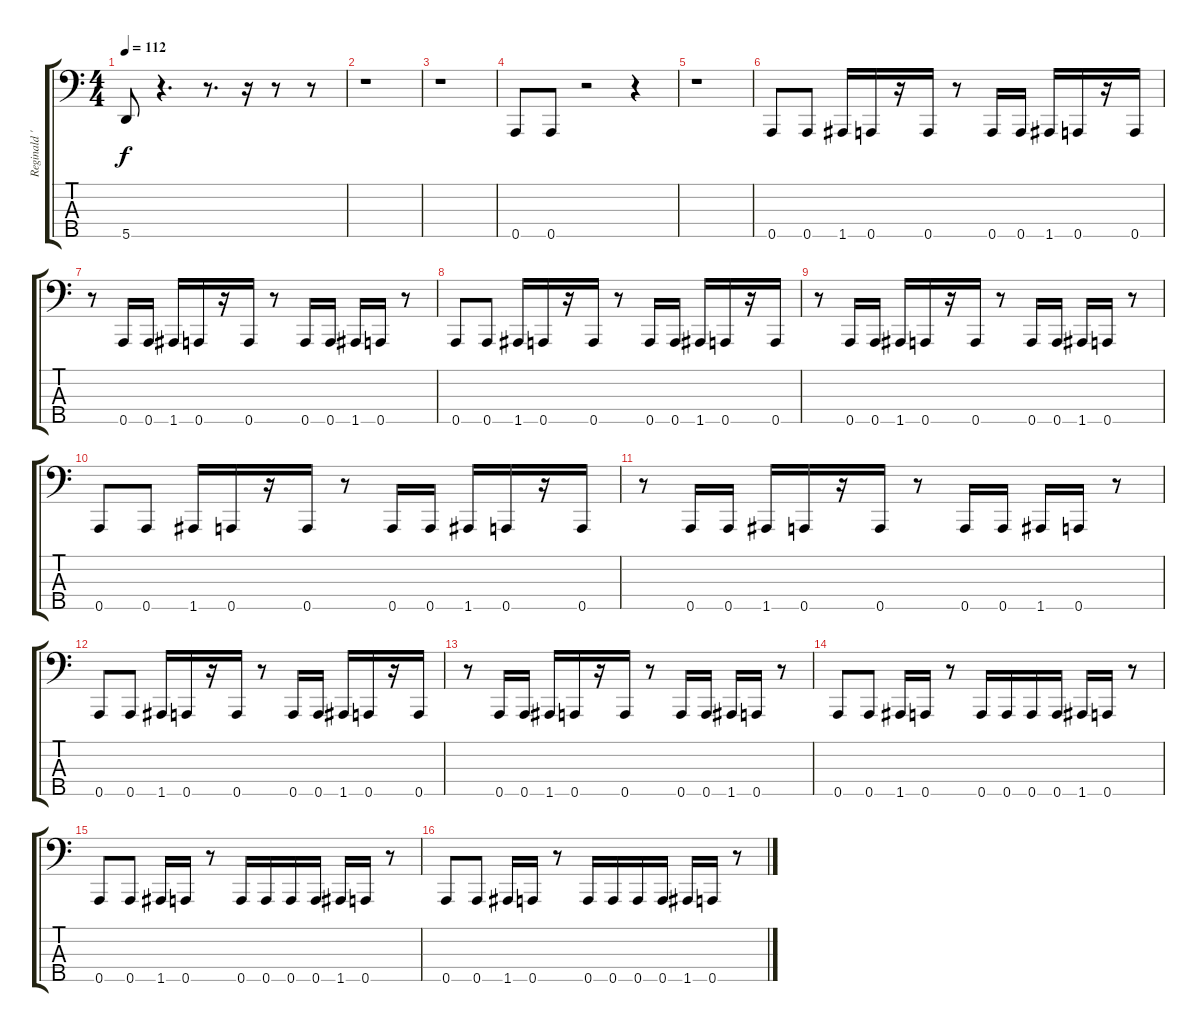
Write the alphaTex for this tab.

\track ("Reginald 'Fieldy' Arvizu" "Reginald '") {instrument slapbass1}
\staff {score tabs}
\tuning (E0 B0 G0 D0 A0) {hide}
\ts (4 4)
\tempo 112
\clef f4
\ks c
5.5.8{dy f} r.4{d} r.8{d} r.16 r.8 r.8 |
r.1 |
r.1 |
0.5.8 0.5.8 r.2 r.4 |
r.1 |
0.5.8 0.5.8 1.5.16 0.5.16 r.16 0.5.16 r.8 0.5.16 0.5.16 1.5.16 0.5.16 r.16 0.5.16 |
r.8 0.5.16 0.5.16 1.5.16 0.5.16 r.16 0.5.16 r.8 0.5.16 0.5.16 1.5.16 0.5.16 r.8 |
0.5.8 0.5.8 1.5.16 0.5.16 r.16 0.5.16 r.8 0.5.16 0.5.16 1.5.16 0.5.16 r.16 0.5.16 |
r.8 0.5.16 0.5.16 1.5.16 0.5.16 r.16 0.5.16 r.8 0.5.16 0.5.16 1.5.16 0.5.16 r.8 |
0.5.8 0.5.8 1.5.16 0.5.16 r.16 0.5.16 r.8 0.5.16 0.5.16 1.5.16 0.5.16 r.16 0.5.16 |
r.8 0.5.16 0.5.16 1.5.16 0.5.16 r.16 0.5.16 r.8 0.5.16 0.5.16 1.5.16 0.5.16 r.8 |
0.5.8 0.5.8 1.5.16 0.5.16 r.16 0.5.16 r.8 0.5.16 0.5.16 1.5.16 0.5.16 r.16 0.5.16 |
r.8 0.5.16 0.5.16 1.5.16 0.5.16 r.16 0.5.16 r.8 0.5.16 0.5.16 1.5.16 0.5.16 r.8 |
0.5.8 0.5.8 1.5.16 0.5.16 r.8 0.5.16 0.5.16 0.5.16 0.5.16 1.5.16 0.5.16 r.8 |
0.5.8 0.5.8 1.5.16 0.5.16 r.8 0.5.16 0.5.16 0.5.16 0.5.16 1.5.16 0.5.16 r.8 |
0.5.8 0.5.8 1.5.16 0.5.16 r.8 0.5.16 0.5.16 0.5.16 0.5.16 1.5.16 0.5.16 r.8
